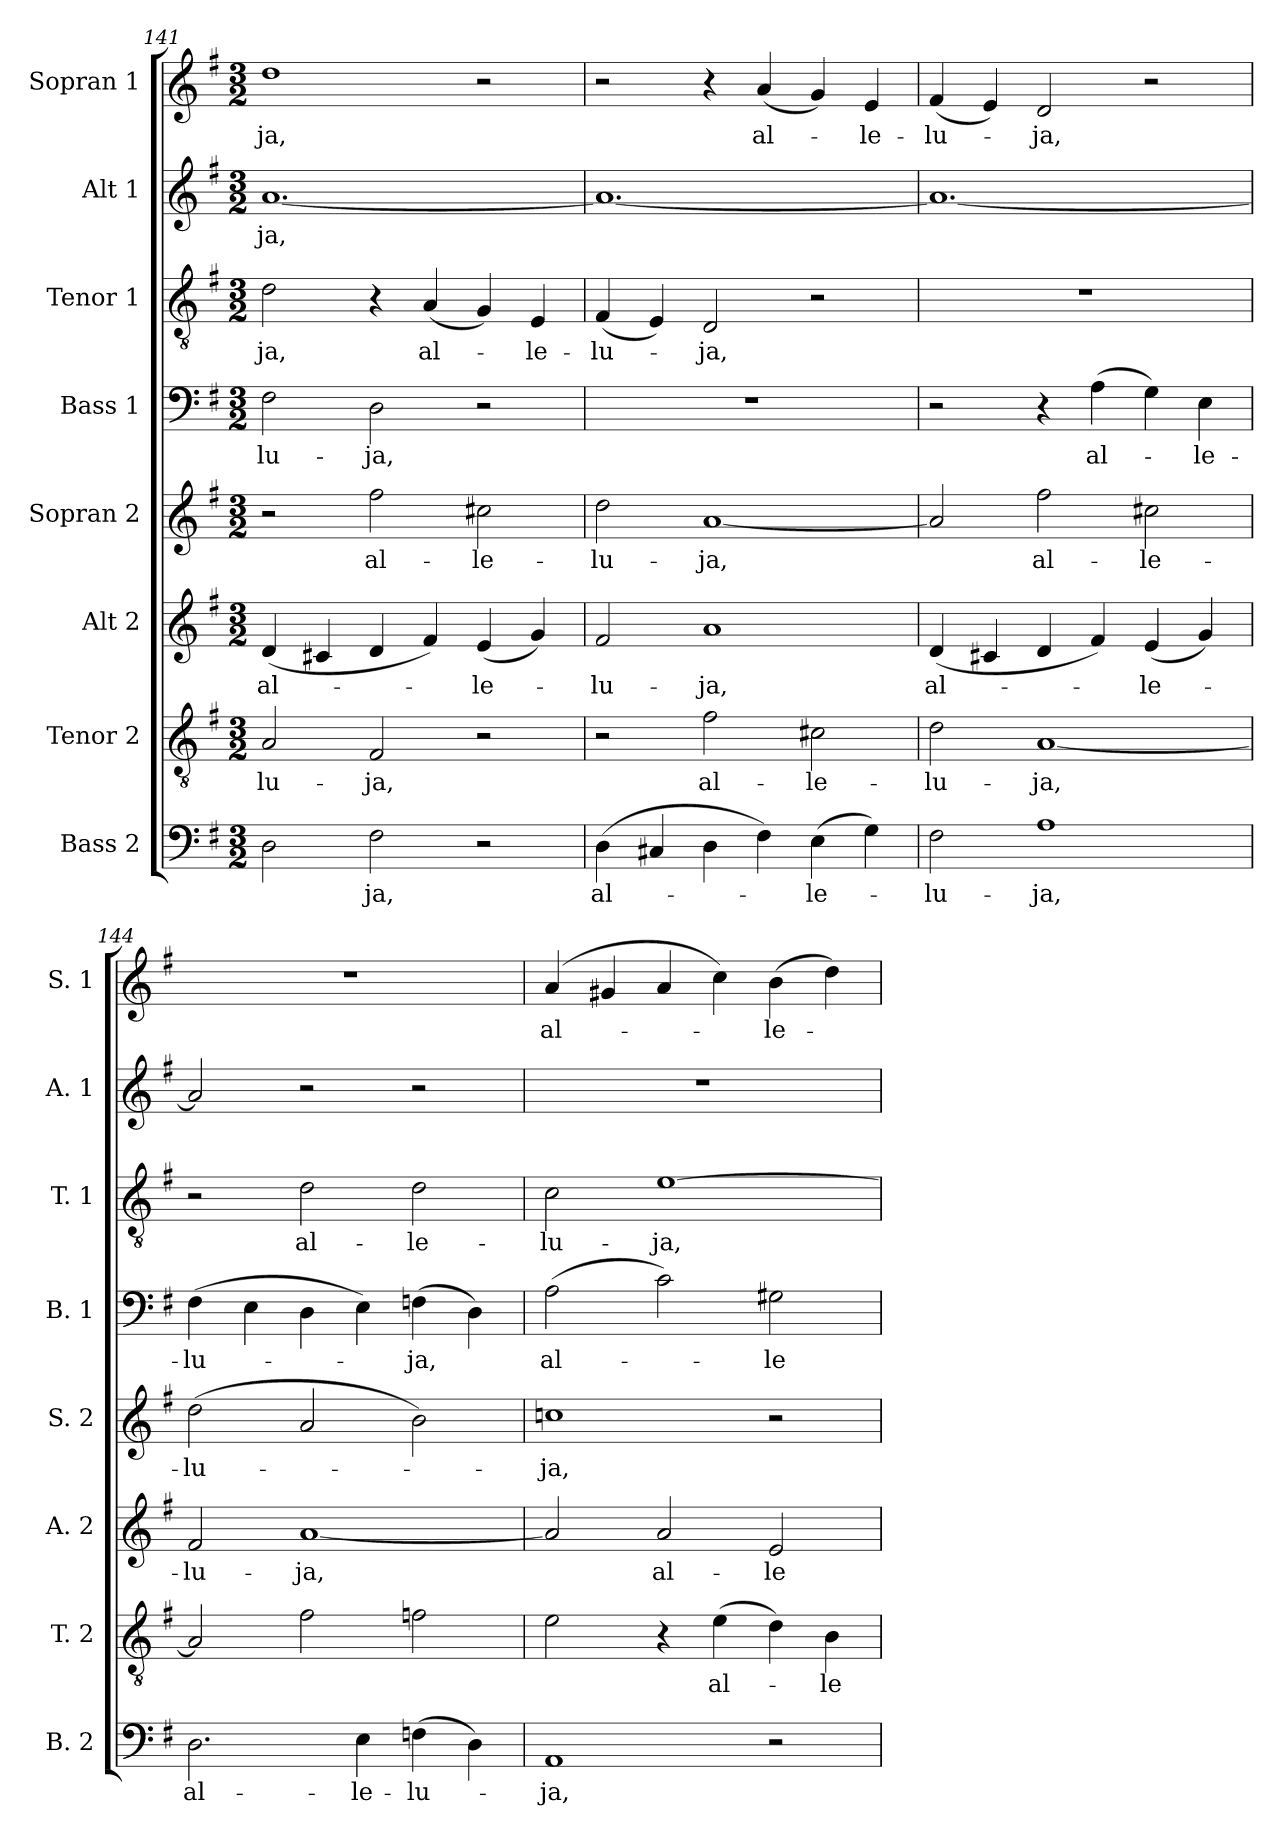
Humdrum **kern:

**kern	**text	**kern	**text	**kern	**text	**kern	**text	**kern	**text	**kern	**text	**kern	**text	**kern	**text
*part8	*part8	*part7	*part7	*part6	*part6	*part5	*part5	*part4	*part4	*part3	*part3	*part2	*part2	*part1	*part1
*staff8	*staff8	*staff7	*staff7	*staff6	*staff6	*staff5	*staff5	*staff4	*staff4	*staff3	*staff3	*staff2	*staff2	*staff1	*staff1
*I"Bass 2	*	*I"Tenor 2	*	*I"Alt 2	*	*I"Sopran 2	*	*I"Bass 1	*	*I"Tenor 1	*	*I"Alt 1	*	*I"Sopran 1	*
*I'B. 2	*	*I'T. 2	*	*I'A. 2	*	*I'S. 2	*	*I'B. 1	*	*I'T. 1	*	*I'A. 1	*	*I'S. 1	*
*clefF4	*	*clefGv2	*	*clefG2	*	*clefG2	*	*clefF4	*	*clefGv2	*	*clefG2	*	*clefG2	*
*k[f#]	*	*k[f#]	*	*k[f#]	*	*k[f#]	*	*k[f#]	*	*k[f#]	*	*k[f#]	*	*k[f#]	*
*G:	*	*G:	*	*G:	*	*G:	*	*G:	*	*G:	*	*G:	*	*G:	*
*M3/2	*	*M3/2	*	*M3/2	*	*M3/2	*	*M3/2	*	*M3/2	*	*M3/2	*	*M3/2	*
=141	=141	=141	=141	=141	=141	=141	=141	=141	=141	=141	=141	=141	=141	=141	=141
!	!	!	!LO:LY:b	!	!LO:LY:b	!	!	!	!LO:LY:b	!	!LO:LY:b	!	!LO:LY:b	!	!LO:LY:b
2D\	.	2A/	-lu-	(<4d/	al-	2r	.	2F#\	-lu-	2d\	-ja,	[1.a	-ja,	1dd	-ja,
.	.	.	.	4c#X/	.	.	.	.	.	.	.	.	.	.	.
!	!LO:LY:b	!	!LO:LY:b	!	!	!	!LO:LY:b	!	!LO:LY:b	!	!	!	!	!	!
2F#\	-ja,	2F#/	-ja,	4d/	.	2ff#\	al-	2D\	-ja,	4r	.	.	.	.	.
!	!	!	!	!	!	!	!	!	!	!	!LO:LY:b	!	!	!	!
.	.	.	.	4f#/)	.	.	.	.	.	(<4A/	al-	.	.	.	.
!	!	!	!	!	!LO:LY:b	!	!LO:LY:b	!	!	!	!	!	!	!	!
2r	.	2r	.	(<4e/	-le-	2cc#X\	-le-	2r	.	4G/)	.	.	.	2r	.
!	!	!	!	!	!	!	!	!	!	!	!LO:LY:b	!	!	!	!
.	.	.	.	4g/)	.	.	.	.	.	4E/	-le-	.	.	.	.
=142	=142	=142	=142	=142	=142	=142	=142	=142	=142	=142	=142	=142	=142	=142	=142
!	!LO:LY:b	!	!	!	!LO:LY:b	!	!LO:LY:b	!	!	!	!LO:LY:b	!	!	!	!
(>4D\	al-	2r	.	2f#/	-lu-	2dd\	-lu-	1.r	.	(<4F#/	-lu-	1.a_	.	2r	.
4C#X/	.	.	.	.	.	.	.	.	.	4E/)	.	.	.	.	.
!	!	!	!LO:LY:b	!	!LO:LY:b	!	!LO:LY:b	!	!	!	!LO:LY:b	!	!	!	!
4D\	.	2f#\	al-	1a	-ja,	[1a	-ja,	.	.	2D/	-ja,	.	.	4r	.
!	!	!	!	!	!	!	!	!	!	!	!	!	!	!	!LO:LY:b
4F#\)	.	.	.	.	.	.	.	.	.	.	.	.	.	(<4a/	al-
!	!LO:LY:b	!	!LO:LY:b	!	!	!	!	!	!	!	!	!	!	!	!
(>4E\	-le-	2c#X\	-le-	.	.	.	.	.	.	2r	.	.	.	4g/)	.
!	!	!	!	!	!	!	!	!	!	!	!	!	!	!	!LO:LY:b
4G\)	.	.	.	.	.	.	.	.	.	.	.	.	.	4e/	-le-
=143	=143	=143	=143	=143	=143	=143	=143	=143	=143	=143	=143	=143	=143	=143	=143
!	!LO:LY:b	!	!LO:LY:b	!	!LO:LY:b	!	!	!	!	!	!	!	!	!	!LO:LY:b
2F#\	-lu-	2d\	-lu-	(<4d/	al-	2a/]	.	2r	.	1.r	.	1.a_	.	(<4f#/	-lu-
.	.	.	.	4c#X/	.	.	.	.	.	.	.	.	.	4e/)	.
!	!LO:LY:b	!	!LO:LY:b	!	!	!	!LO:LY:b	!	!	!	!	!	!	!	!LO:LY:b
1A	-ja,	[1A	-ja,	4d/	.	2ff#\	al-	4r	.	.	.	.	.	2d/	-ja,
!	!	!	!	!	!	!	!	!	!LO:LY:b	!	!	!	!	!	!
.	.	.	.	4f#/)	.	.	.	(>4A\	al-	.	.	.	.	.	.
!	!	!	!	!	!LO:LY:b	!	!LO:LY:b	!	!	!	!	!	!	!	!
.	.	.	.	(<4e/	-le-	2cc#X\	-le-	4G\)	.	.	.	.	.	2r	.
!	!	!	!	!	!	!	!	!	!LO:LY:b	!	!	!	!	!	!
.	.	.	.	4g/)	.	.	.	4E\	-le-	.	.	.	.	.	.
=144	=144	=144	=144	=144	=144	=144	=144	=144	=144	=144	=144	=144	=144	=144	=144
!	!LO:LY:b	!	!	!	!LO:LY:b	!	!LO:LY:b	!	!LO:LY:b	!	!	!	!	!	!
2.D\	al-	2A/]	.	2f#/	-lu-	(>2dd\	-lu-	(>4F#\	-lu-	2r	.	2a/]	.	1.r	.
.	.	.	.	.	.	.	.	4E\	.	.	.	.	.	.	.
!	!	!	!	!	!LO:LY:b	!	!	!	!	!	!LO:LY:b	!	!	!	!
.	.	2f#\	.	[1a	-ja,	2a/	.	4D\	.	2d\	al-	2r	.	.	.
!	!LO:LY:b	!	!	!	!	!	!	!	!	!	!	!	!	!	!
4E\	-le-	.	.	.	.	.	.	4E\)	.	.	.	.	.	.	.
!	!LO:LY:b	!	!	!	!	!	!	!	!LO:LY:b	!	!LO:LY:b	!	!	!	!
(>4Fn\	-lu-	2fn\	.	.	.	2b\)	.	(>4Fn\	-ja,	2d\	-le-	2r	.	.	.
4D\)	.	.	.	.	.	.	.	4D\)	.	.	.	.	.	.	.
!!LO:PB:g=z
=145	=145	=145	=145	=145	=145	=145	=145	=145	=145	=145	=145	=145	=145	=145	=145
!	!LO:LY:b	!	!	!	!	!	!LO:LY:b	!	!LO:LY:b	!	!LO:LY:b	!	!	!	!LO:LY:b
1AA	-ja,	2e\	.	2a/]	.	1ccn	-ja,	(>2A\	al-	2c\	-lu-	1.r	.	(4a/	al-
.	.	.	.	.	.	.	.	.	.	.	.	.	.	4g#X/	.
!	!	!	!	!	!LO:LY:b	!	!	!	!	!	!LO:LY:b	!	!	!	!
.	.	4r	.	2a/	al-	.	.	2c\)	.	[1e	-ja,	.	.	4a/	.
!	!	!	!LO:LY:b	!	!	!	!	!	!	!	!	!	!	!	!
.	.	(>4e\	al-	.	.	.	.	.	.	.	.	.	.	4cc\)	.
!	!	!	!	!	!LO:LY:b	!	!	!	!LO:LY:b	!	!	!	!	!	!LO:LY:b
2r	.	4d\)	.	2e/	-le-	2r	.	2G#X\	-le-	.	.	.	.	(>4b\	-le-
!	!	!	!LO:LY:b	!	!	!	!	!	!	!	!	!	!	!	!
.	.	4B\	-le-	.	.	.	.	.	.	.	.	.	.	4dd\)	.
=	=	=	=	=	=	=	=	=	=	=	=	=	=	=	=
*-	*-	*-	*-	*-	*-	*-	*-	*-	*-	*-	*-	*-	*-	*-	*-
